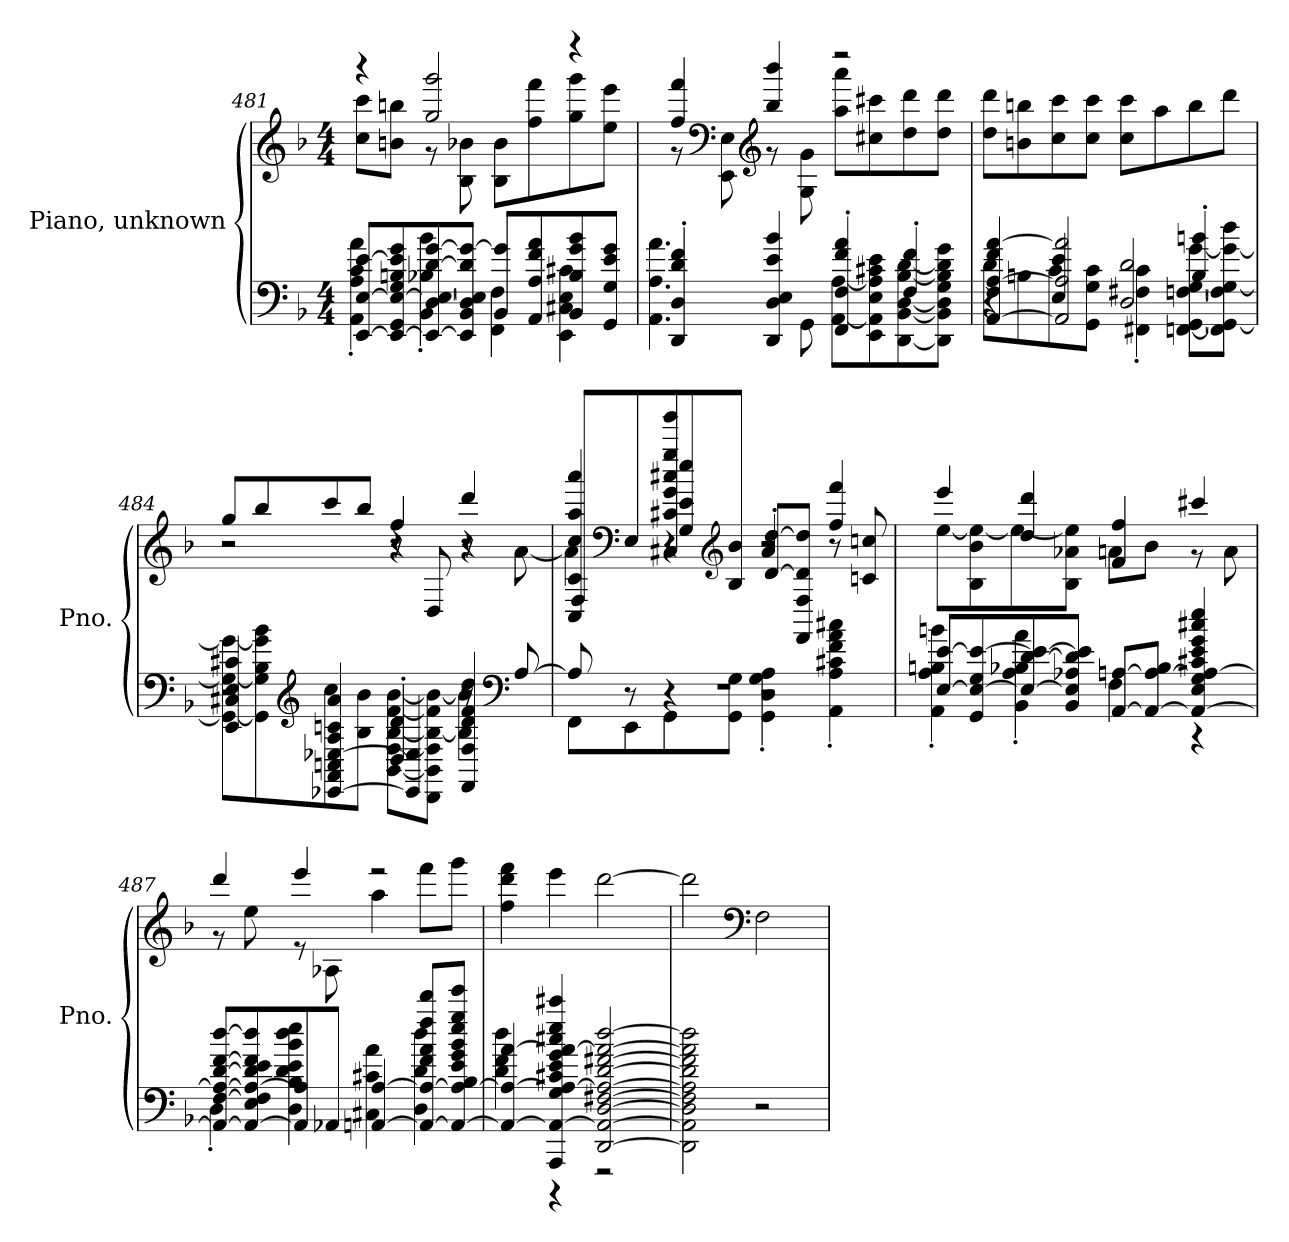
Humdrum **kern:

**kern	**kern
*part1	*part1
*staff2	*staff1
*I"Piano, unknown	*
*I'Pno.	*
*clefF4	*clefG2
*k[b-]	*k[b-]
*M4/4	*M4/4
=481	=481
*^	*^
[8EE/ [8E/ [8e/L	4AA\' 4A\' 4c\' 4a\'	4r	8cc\ 8ccc\L
8EE/_ 8GG/ 8E/_ 8G/ 8Bn/ 8e/] 8g/	.	.	8bn\ 8bbn\J
8EE/_ [8D/ 8E/_ [8d/ [8g/	4BB-\' 4B-X\' 4b-\'	2gg/ 2ggg/	8r
8EE/] 8BB-/ 8D/] 8E/] 8d/] 8g/_J	.	.	8B-\ 8b-X\
8BB-/ 8g/]L	4FF\ 4F\	.	8B-\ 8b-\L
8AA/ 8A/ 8f/ 8a/	.	.	8ff\ 8fff\
8BB-/ 8B-/ 8g/ 8b-/	4EE\ 4C#X\ 4E\ 4c#X\	4r	8gg\ 8ggg\
8GG/ 8G/ 8e/ 8g/J	.	.	8ee\ 8eee\J
!!LO:LB:g=z	!!
=482	=482	=482	=482
4DD/' 4D/' 4d/' 4f/'	4.AA\ 4.A\ 4.a\	4ff/ 4fff/	8r
*	*	*clefF4	*
.	.	.	8EE\ 8E\
*	*	*clefG2	*
4DD/ 4D/ 4E/ 4e/ 4b-/	.	4bb-/ 4bbb-/	8r
.	8GG\	.	8G\ 8g\
4FF/' 4F/' 4f/' 4a/'	[8AA\ [8A\L	2r	8aa\ 8aaa\L
.	8EE\ 8AA\] 8E\ 8A\] 8c#X\ 8e\	.	8cc#X\ 8ccc#X\
4F/' 4f/'	[8DD\ [8BB-\ [8D\ [8B-\ [8d\	.	8dd\ 8ddd\
.	8DD\] 8BB-\] 8D\] 8G\ 8B-\] 8d\] 8g\J	.	8dd\ 8ddd\J
*	*	*v	*v
=483	=483	=483
*	*^	*
4r	8d\L	[4AA/ 4F/ [4A/ 4f/ [4a/	8dd\ 8ddd\L
.	8Bn\	.	8bn\ 8bbn\
4E/ 4e/	8c\	2AA/] 2A/] 2a/]	8cc\ 8ccc\
.	8GG\ 8G\ 8c\J	.	8cc\ 8ccc\J
2D/ 2d/	4FF#X\' 4F#X\' 4c\'	.	8cc\ 8ccc\L
.	.	.	8aa\
.	[8FFn\ [8GG\ [8Fn\ [8G\ [8g\L	4B/' 4bn/'	8bb\
.	8FF\] 8GG\_ 8F\] 8G\_ 8g\_ 8dd\J	.	8ddd\J
!!LO:LB:g=z
=484	=484	=484	=484
*	*	*	*^
*	*	*	*	*^
2r	8GG\_ 8G\_ 8g\_L	4EE/ 4C#X/ 4E/ 4c#X/	2r	2r	8gg/L
.	8GG\] 8G\] 8B-\ 8g\] 8b-\	.	.	.	8bb-/
*clefG2	*	*	*	*	*
.	8cc\	[4EE-X/ 4AA/ 4Cn/ [4E-X/ 4A/ 4cn/ 4a/	.	.	8ccc/
.	8B-\ 8b-\J	.	.	.	8bb-/J
4D/' 4d/'	[8BB-\ [8F\ [8B-\ [8f\ [8b-\L	4EE-/] 4E-/]	4ff/	4r	8r
.	8DD\ 8BB-\] 8F\] 8B-\_ 8f\] 8b-\_J	.	.	.	8D/
4FF/ 4F/ 4d/ 4f/ 4dd/	4B-\] 4b-\]	8r	4ddd/	8r	4r
*clefF4	*	*	*	*	*
.	.	[8A/	.	[8a\	.
=485	=485	=485	=485	=485	=485
1r	8FF\L	8A/]	4C/ 4c/ 4cc/ 4aa/ 4aaa/	4a\]	8F/L
*	*	*	*clefF4	*	*
.	8EE\	8r	.	.	8E/
.	8GG\	4r	4C#X/ 4c#X/ 4g/ 4cc#X/ 4gg/ 4ggg/	4r	8G/ 8e/ 8ee/
*	*	*	*clefG2	*	*
.	8GG\ 8G\J	.	.	.	8B-/ 8b-/J
.	4GG\' 4D\' 4G\' 4A\'	2r	4a'/	2r	[8d/ [8dd/L
.	.	.	.	.	8FF/ 8F/ 8d/] 8dd/]J
.	4AA\' 4A\' 4c#X\' 4f\' 4a\' 4cc#X\'	.	4ff/ 4fff/	.	8r
.	.	.	.	.	8cn/ 8ccn/
*	*v	*v	*	*	*
*	*	*	*v	*v
!!LO:PB:g=z
=486	=486	=486	=486
[8E/ [8e/L	4AA\' 4A\' 4Bn\' 4bn\'	4eee/	[8ee\L
8GG/ 8E/_ 8G/ 8e/_	.	.	8B-\ 8b-\ 8ee\_
8E/_ [8d/ 8e/_	4BB-\' 4A\' 4B-X\' 4a\'	4dd/ 4ddd/	8ee\_
8BB-/ 8E/] 8A-X/ 8d/] 8e/]J	.	.	8B-\ 8a-X\ 8ee\]J
[8AA/ [8An/L	4F\	4f/ 4ff/	8an\L
8AA/_ 8A/_ 8B-/J	.	.	8b-\J
4AA/_ 4E/ 4G/ 4A/_ 4c#X/ 4e/ 4g/ 4cc#X/ 4ee/	4r	4ccc#X/	8r
.	.	.	8a\
=487	=487	=487	=487
8AA/_ [8F/ 8A/_ [8d/ [8f/ [8dd/L	4D'\	4ddd/	8r
8AA/_ 8E/ 8F/] 8A/_ 8d/] 8e/ 8f/] 8dd/]	.	.	8ee\
8AA/] 8A/]	4D\ 4B-\ 4d\ 4e\ 4b-\ 4dd\ 4ee\	4eee/	8r
8AA-X/J	.	.	8A-X\
[4AAn/ [4A/	4C#X\ 4c#X\ 4a\	2r	4aa\
8AA/_ 8A/_ 8f/ 8a/ 8ff/ 8ddd/L	4D\ 4d\ 4dd\	.	8fff\L
8AA/_ 8A/_ 8B-/ 8e/ 8g/ 8b-/ 8ee/ 8gg/ 8eee/J	.	.	8ggg\J
*	*	*v	*v
=488	=488	=488
4AA/_ 4A/_ [4a/	4d\ 4f\ 4dd\	4ff\ 4ddd\ 4fff\
4AAA/ 4AA/_ 4G/ 4A/_ 4c#X/ 4e/ 4g/ 4a/_ 4cc#X/ 4ee/ 4ccc#X/	4r	4eee\
[2DD/ 2AA/_ [2D/ [2F#X/ 2A/_ [2d/ [2f#X/ 2a/_ [2dd/	2r	[2ddd\
*v	*v	*
=489	=489
2DD\] 2AA\] 2D\] 2F#\] 2A\] 2d\] 2f#\] 2a\] 2dd\]	2ddd\]
*	*clefF4
2r	2F\
=	=
*-	*-
